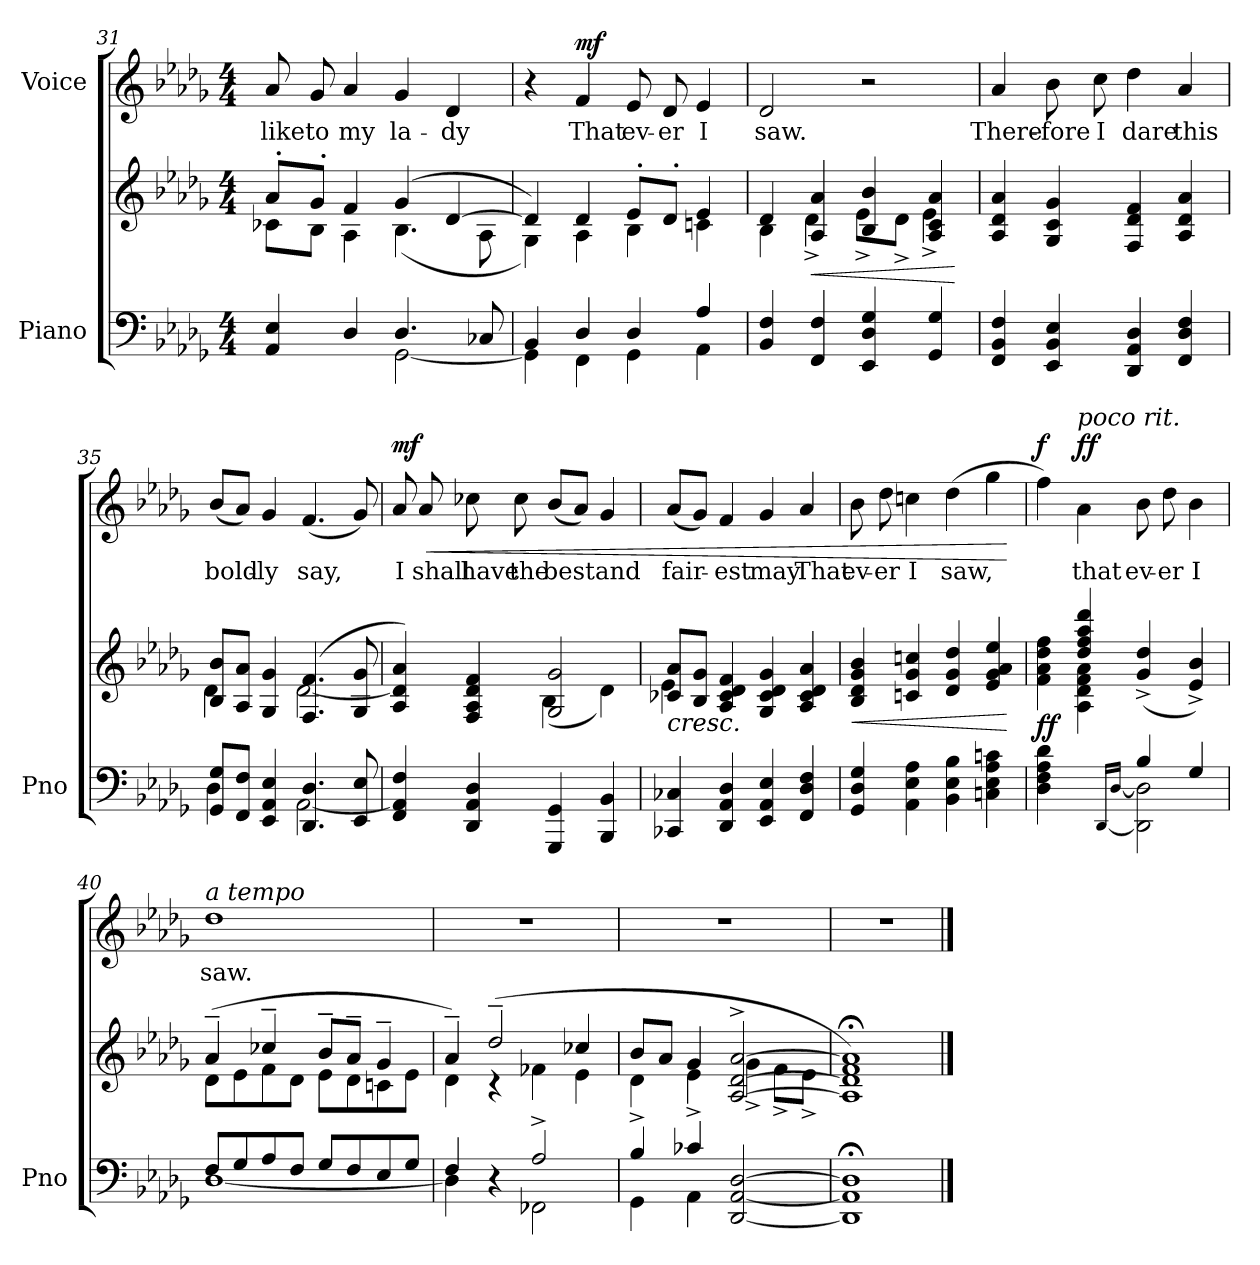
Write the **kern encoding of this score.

**kern	**kern	**dynam	**kern	**text	**dynam
*part2	*part2	*part2	*part1	*part1	*part1
*staff3	*staff2	*staff2/3	*staff1	*staff1	*staff1
*I"Piano	*	*	*I"Voice	*	*
*I'Pno	*	*	*	*	*
!!LO:LB:g=z
*clefF4	*clefG2	*	*clefG2	*	*
*k[b-e-a-d-g-]	*k[b-e-a-d-g-]	*	*k[b-e-a-d-g-]	*	*
*M4/4	*M4/4	*	*M4/4	*	*
=31	=31	=31	=31	=31	=31
*^	*^	*	*	*	*
!	!	!	!	!	!	!LO:LY:b	!
4AA-/ 4E-/	2ryy	8a-'/L	8c-X\L	.	8a-/	like	.
!	!	!	!	!	!	!LO:LY:b	!
.	.	8g-'/J	8B-\J	.	8g-/	to	.
!	!	!	!	!	!	!LO:LY:b	!
4D-/	.	4f/	4A-\	.	4a-/	my	.
!	!	!	!	!	!	!LO:LY:b	!
4.D-/	[2GG-\	(>4g-/	(<4.B-\	.	4g-/	la-	.
!	!	!	!	!	!	!LO:LY:b	!
.	.	[4d-/	.	.	4d-/	-dy	.
8C-X/	.	.	8A-\	.	.	.	.
=32	=32	=32	=32	=32	=32	=32	=32
4BB-/	4GG-\]	4d-/])	4G-\)	.	4r	.	.
!	!	!	!	!	!	!LO:LY:b	!LO:DY:a
4D-/	4FF\	4d-/	4A-\	.	4f/	That	mf
!	!	!	!	!	!	!LO:LY:b	!
4D-/	4GG-\	8e-'/L	4B-\	.	8e-/	ev-	.
!	!	!	!	!	!	!LO:LY:b	!
.	.	8d-'/J	.	.	8d-/	-er	.
!	!	!	!	!	!	!LO:LY:b	!
4A-/	4AA-\	4e-/	4cn\	.	4e-/	I	.
=33	=33	=33	=33	=33	=33	=33	=33
!	!	!	!	!	!	!LO:LY:b	!
*v	*v	*	*	*	*	*	*
4BB-/ 4F/	4d-/	4B-\	.	2d-/	saw.	.
!	!	!	!LO:HP:b	!	!	!
4FF/ 4F/	4A-/ 4a-/	4d-^\	<	.	.	.
4EE-/ 4D-/ 4G-/	4B-/ 4b-/	8e-^\L	.	2r	.	.
.	.	8d-^\J	.	.	.	.
4GG-/ 4G-/	4A-/ 4c/ 4a-/	4e-^\	.	.	.	.
*	*v	*v	*	*	*	*
.	.	[	.	.	.
!!LO:PB:g=z
=34	=34	=34	=34	=34	=34
!	!	!LO:DY:b	!	!LO:LY:b	!
!	!	!LO:DY:n=1:b	!	!	!
!	!	!LO:DY:n=2:b	!	!	!LO:DY:a
!	!	!	!	!	!LO:DY:n=1:a
!	!	!	!	!	!LO:DY:n=2:a
4FF/ 4BB-/ 4F/	4A-/ 4d-/ 4a-/	other-dynamics f other-dynamics	4a-/	There-	other-dynamics f other-dynamics
!	!	!	!	!LO:LY:b	!
4EE-/ 4BB-/ 4E-/	4G-/ 4c/ 4g-/	.	8b-\	-fore	.
!	!	!	!	!LO:LY:b	!
.	.	.	8cc\	I	.
!	!	!	!	!LO:LY:b	!
4DD-/ 4AA-/ 4D-/	4F/ 4d-/ 4f/	.	4dd-\	dare	.
!	!	!	!	!LO:LY:b	!
4FF/ 4D-/ 4F/	4A-/ 4d-/ 4a-/	.	4a-/	this	.
=35	=35	=35	=35	=35	=35
*^	*^	*	*	*	*
!	!	!	!	!	!	!LO:LY:b	!
8GG-/ 8G-/L	4D-\	8B-/ 8b-/L	4d-\	.	(<8b-/L	bold-	.
8FF/ 8F/J	.	8A-/ 8a-/J	.	.	8a-/J)	.	.
!	!	!	!	!	!	!LO:LY:b	!
4EE-/ 4AA-/ 4E-/	4ryy	4G-/ 4g-/	4ryy	.	4g-/	-ly	.
!	!	!	!	!	!	!LO:LY:b	!
4.DD-/ 4.D-/	[2AA-\	(>4.F/ 4.f/	[2d-\	.	(<4.f/	say,	.
8EE-/ 8E-/	.	8G-/ 8g-/	.	.	8g-/)	.	.
*v	*v	*	*	*	*	*	*
!!LO:LB:g=z
=36	=36	=36	=36	=36	=36	=36
!	!	!	!	!	!LO:LY:b	!LO:HP:b
!	!	!	!	!	!	!LO:DY:n=1:a
4FF/ 4AA-/] 4F/	4A-/ 4d-/] 4a-/)	2ryy	.	8a-/	I	< mf
!	!	!	!	!	!LO:LY:b	!
.	.	.	.	8a-/	shall	.
!	!	!	!	!	!LO:LY:b	!
4DD-/ 4AA-/ 4D-/	4F/ 4A-/ 4d-/ 4f/	.	.	8cc-X\	have	.
!	!	!	!	!	!LO:LY:b	!
.	.	.	.	8cc-\	the	.
!	!	!	!	!	!LO:LY:b	!
4GGG-/ 4GG-/	2G-/ 2g-/	(<4B-\	.	(<8b-/L	best	.
.	.	.	.	8a-/J)	.	.
!	!	!	!	!	!LO:LY:b	!
4BBB-/ 4BB-/	.	4d-\)	.	4g-/	and	.
=37	=37	=37	=37	=37	=37	=37
!	!LO:TX:b:i:t=cresc.	!	!	!	!	!
!	!	!	!	!	!LO:LY:b	!
4CC-X/ 4C-X/	8c-X/ 8a-/L	4e-\	.	(<8a-/L	fair-	.
.	8B-/ 8g-/J	.	.	8g-/J)	.	.
!	!	!	!	!	!LO:LY:b	!
4DD-/ 4AA-/ 4D-/	4A-/ 4c-/ 4d-/ 4f/	2.ryy	.	4f/	-est	.
!	!	!	!	!	!LO:LY:b	!
4EE-/ 4AA-/ 4E-/	4G-/ 4c-/ 4d-/ 4g-/	.	.	4g-/	may	.
!	!	!	!	!	!LO:LY:b	!
4FF/ 4D-/ 4F/	4A-/ 4c-/ 4d-/ 4a-/	.	.	4a-/	That	.
*	*v	*v	*	*	*	*
!!LO:LB:g=z
=38	=38	=38	=38	=38	=38
!	!	!LO:HP:b	!	!LO:LY:b	!
4GG-/ 4D-/ 4G-/	4B-/ 4d-/ 4g-/ 4b-/	<	8b-\	ev-	.
!	!	!	!	!LO:LY:b	!
.	.	.	8dd-\	-er	.
!	!	!	!	!LO:LY:b	!
4AA-\ 4E-\ 4A-\	4cn/ 4g-/ 4ccn/	.	4ccn\	I	.
!	!	!	!	!LO:LY:b	!
4BB-\ 4E-\ 4B-\	4d-/ 4g-/ 4dd-/	.	(>4dd-\	saw,	.
4Cn\ 4E-\ 4A-\ 4cn\	4e-/ 4g-/ 4a-/ 4ee-/	.	4gg-\	.	.
.	.	[	.	.	[
=39	=39	=39	=39	=39	=39
*^	*^	*	*	*	*
!	!	!	!	!LO:DY:b	!	!	!LO:DY:a
4D-\ 4F\ 4A-\ 4d-\	2ryy	4f\ 4a-\ 4dd-\ 4ff\	4ryy	ff	4ff\)	.	f
*	*	*	*	*	*MM168	*	*
!	!	!	!	!	!LO:TX:a:i:t=poco rit.	!	!
!	!	!	!	!	!	!LO:LY:b	!LO:DY:a
4ryy	.	4dd-/ 4ff/ 4aa-/ 4ddd-/	4A-\ 4d-\ 4f\ 4a-\	.	4a-\	that	ff
.	[16qDD-/LL	.	.	.	.	.	.
.	[16qD-/JJ	.	.	.	.	.	.
!	!	!	!	!	!	!LO:LY:b	!
4B-/	2DD-\] 2D-\]	(>4g-/^ 4dd-/^	2ryy	.	8b-\	ev-	.
!	!	!	!	!	!	!LO:LY:b	!
.	.	.	.	.	8dd-\	-er	.
!	!	!	!	!	!	!LO:LY:b	!
4G-/	.	4e-/^ 4b-/^)	.	.	4b-\	I	.
=40	=40	=40	=40	=40	=40	=40	=40
*	*	*	*	*	*MM184	*	*
!	!	!	!	!	!LO:TX:a:i:t=a tempo	!	!
!	!	!	!	!	!	!LO:LY:b	!
8F/L	[1D-	(>4a-~/	8d-\L	.	1dd-	saw.	.
8G-/	.	.	8e-\	.	.	.	.
8A-/	.	4cc-X~/	8f\	.	.	.	.
8F/J	.	.	8d-\J	.	.	.	.
8G-/L	.	8b-~/L	8e-\L	.	.	.	.
8F/	.	8a-~/J	8d-\	.	.	.	.
8E-/	.	4g-~/	8cn\	.	.	.	.
8G-/J	.	.	8e-\J	.	.	.	.
!!LO:PB:g=z
=41	=41	=41	=41	=41	=41	=41	=41
*	*	*	*	*	*MM182	*	*
4F/	4D-\]	4a-~/)	4d-\	.	1r	.	.
4r	4ryy	(>2dd-~/	4r	.	.	.	.
2A-^/	2FF-X\	.	4f-X\	.	.	.	.
.	.	4cc-X/	4e-\	.	.	.	.
=42	=42	=42	=42	=42	=42	=42	=42
*	*	*	*	*	*MM180	*	*
*	*	*	*	*	*^	*	*
4B-^/	4GG-\	8b-/L	4d-\	.	1r	2ryy	.	.
.	.	8a-/J	.	.	.	.	.	.
4c-X^/	4AA-\	4g-/	4e-\	.	.	.	.	.
*	*	*	*	*	*MM176	*	*	*
[2DD-/ [2AA-/ [2D-/	2ryy	[2A-/^ [2d-/^ [2a-/^	4g-^\	.	.	2ryy	.	.
.	.	.	8f^\L	.	.	.	.	.
.	.	.	8e-^\J	.	.	.	.	.
*v	*v	*	*	*	*v	*v	*	*
=43	=43	=43	=43	=43	=43	=43
1DD-];< 1AA-];< 1D-];<	1d-];< 1f;< 1a-];<)	1A-]	.	1r	.	.
*	*v	*v	*	*	*	*
==	==	==	==	==	==
*-	*-	*-	*-	*-	*-
